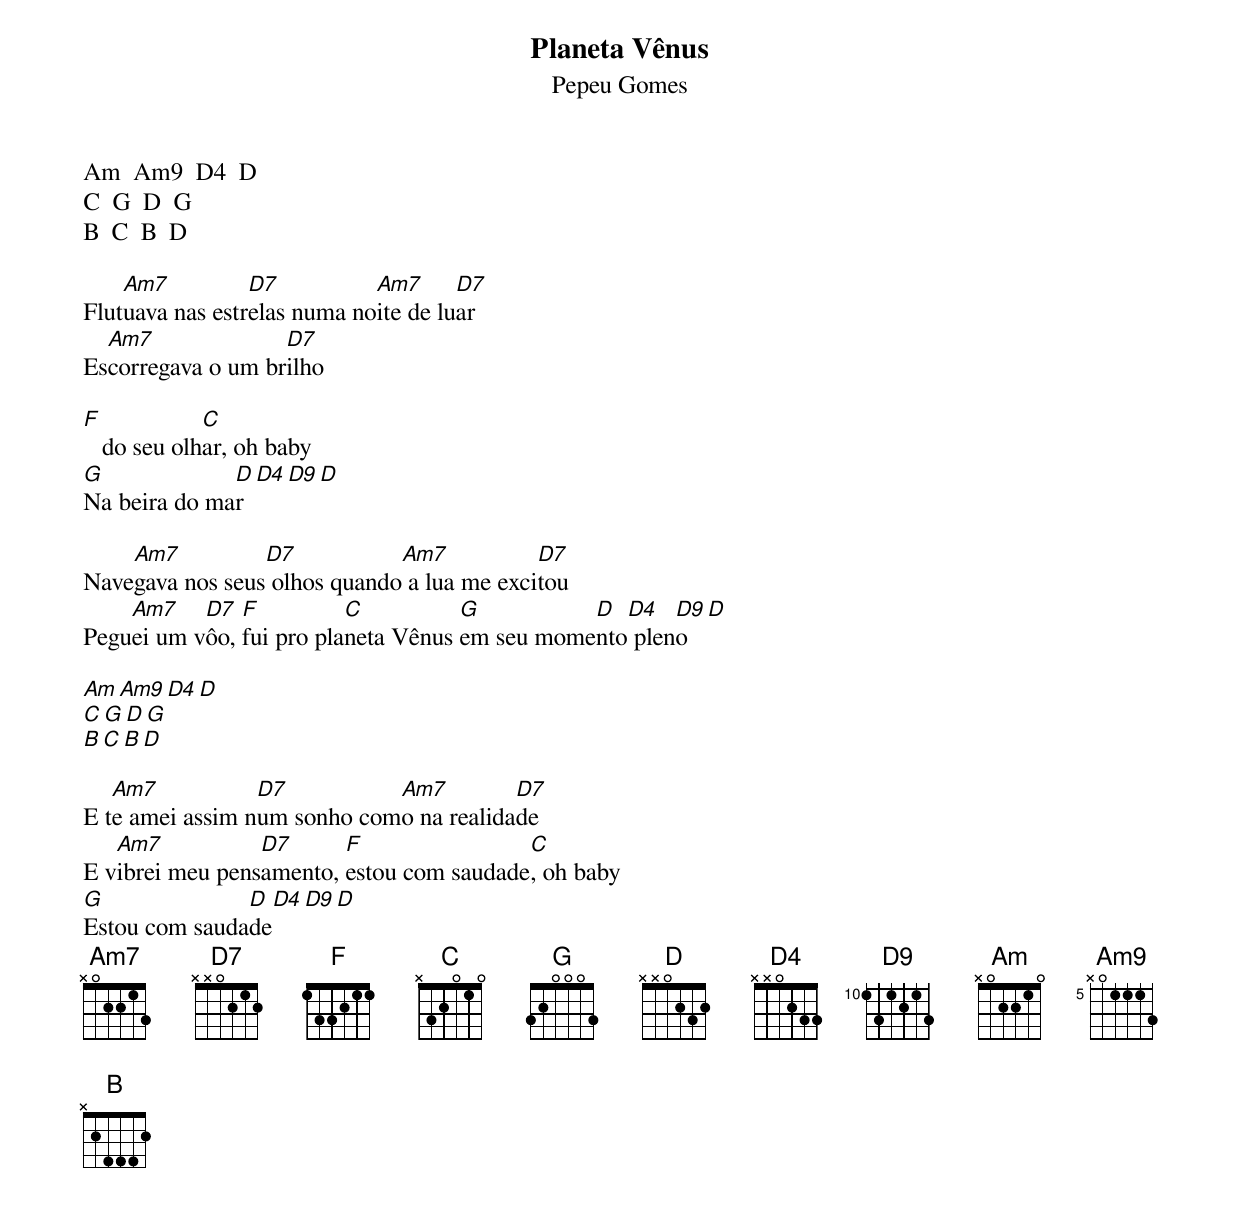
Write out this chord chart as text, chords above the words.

Planeta Vênus
Pepeu Gomes


Am  Am9  D4  D
C  G  D  G
B  C  B  D

    Am7          D7          Am7      D7
Flutuava nas estrelas numa noite de luar
  Am7              D7
Escorregava o um brilho

F            C
   do seu olhar, oh baby
G             D   D4   D9   D
Na beira do mar

    Am7          D7           Am7           D7
Navegava nos seus olhos quando a lua me excitou
    Am7    D7  F          C          G          D  D4   D9  D
Peguei um vôo, fui pro planeta Vênus em seu momento pleno

Am  Am9  D4  D
C  G  D  G
B  C  B  D

   Am7           D7          Am7         D7
E te amei assim num sonho como na realidade
   Am7           D7      F                C
E vibrei meu pensamento, estou com saudade, oh baby
G              D  D4  D9  D
Estou com saudade
